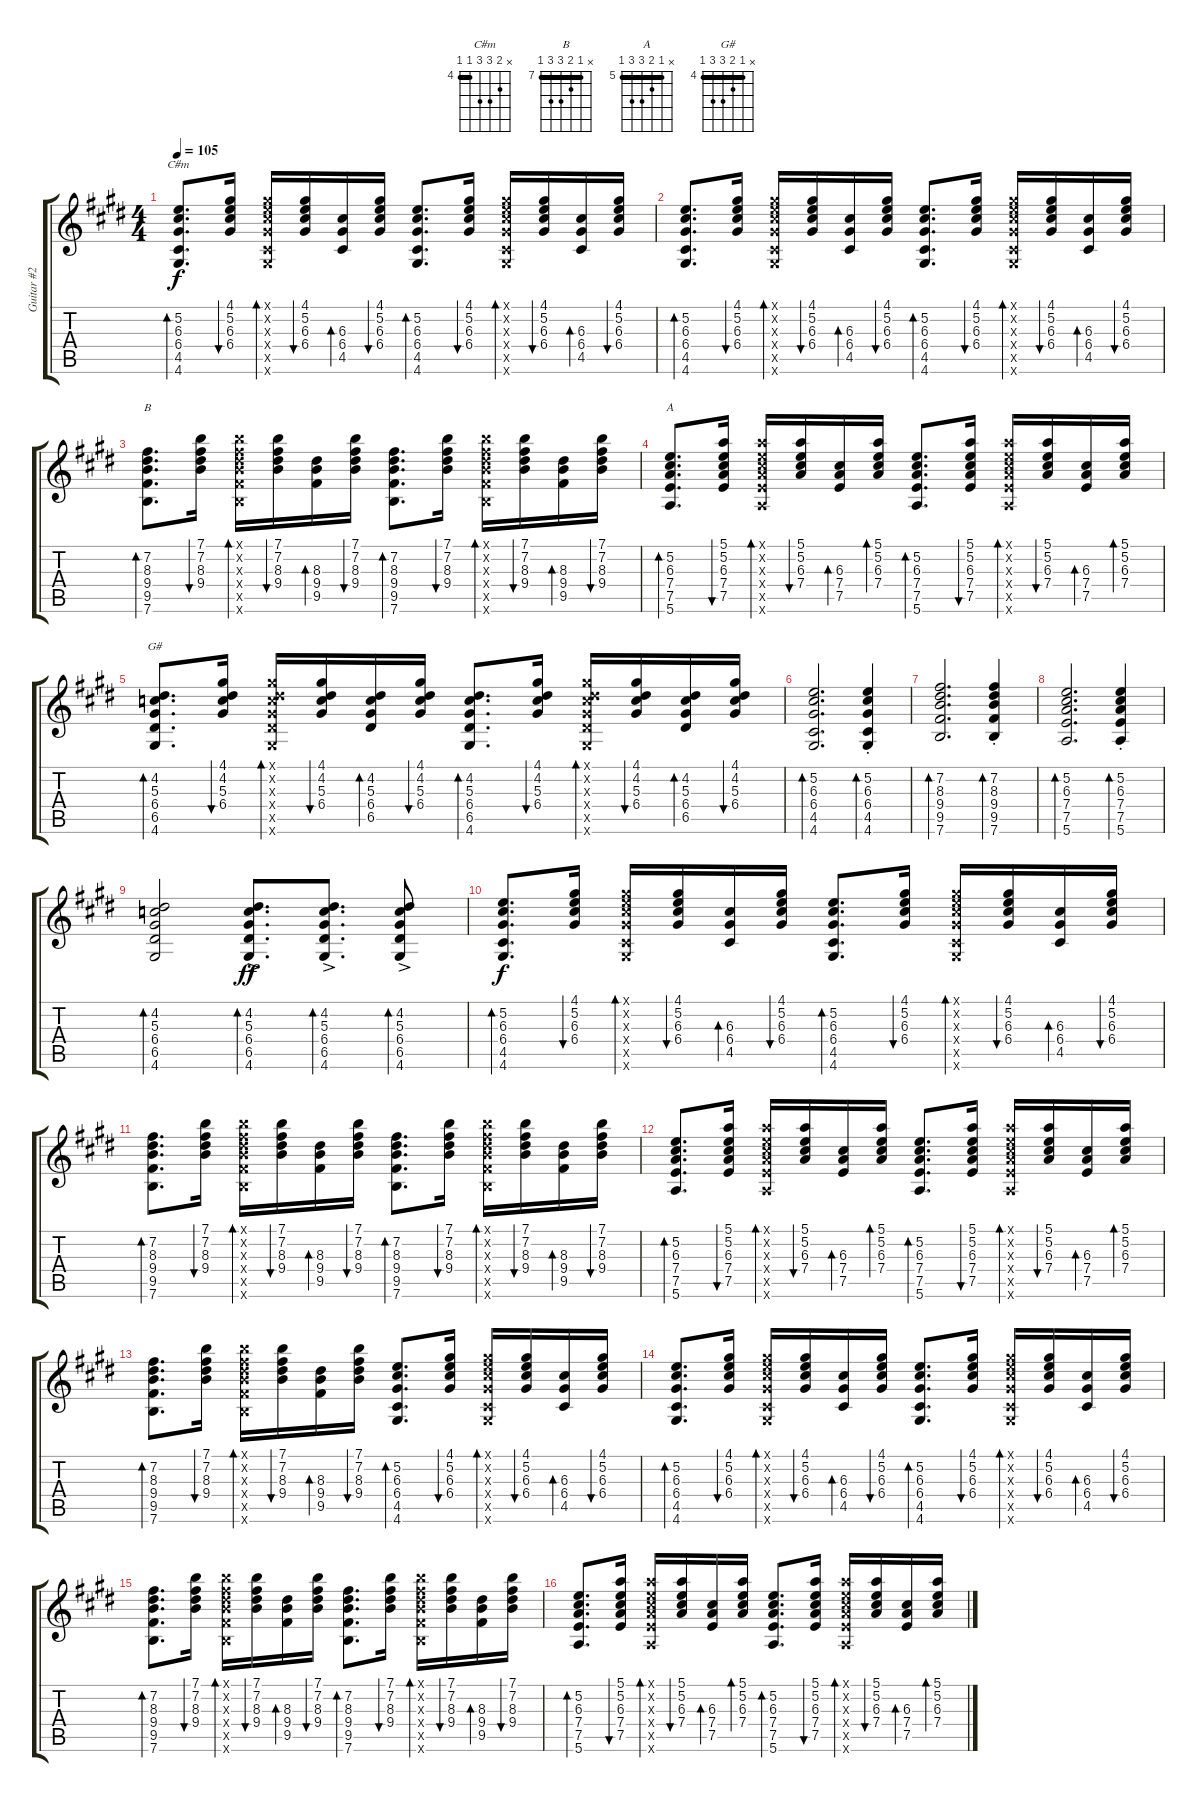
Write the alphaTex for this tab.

\track ("Guitar #2 > Rhythm" "Guitar #2 ") {instrument acousticguitarsteel}
\staff {score tabs}
\tuning (E4 B3 G3 D3 A2 E2) {hide}
\chord ("C#m" x 5 6 6 4 4) {firstfret 4 barre 4}
\chord ("B" x 7 8 9 9 7) {firstfret 7 barre 7}
\chord ("A" x 5 6 7 7 5) {firstfret 5 barre 5}
\chord ("G#" x 4 5 6 6 4) {firstfret 4 barre 4}
\ts (4 4)
\tempo 105
\clef g2
\ks e
(5.2 6.3 6.4 4.5 4.6).8{d bd 60 ch "C#m" dy f} (4.1 5.2 6.3 6.4).16{bu 30} (4.1{x} 5.2{x} 6.3{x} 6.4{x} 4.5{x} 4.6{x}).16{bd 30} (4.1 5.2 6.3 6.4).16{bu 30} (6.3 6.4 4.5).16{bd 30} (4.1 5.2 6.3 6.4).16{bu 30} (5.2 6.3 6.4 4.5 4.6).8{d bd 60} (4.1 5.2 6.3 6.4).16{bu 30} (4.1{x} 5.2{x} 6.3{x} 6.4{x} 4.5{x} 4.6{x}).16{bd 30} (4.1 5.2 6.3 6.4).16{bu 30} (6.3 6.4 4.5).16{bd 30} (4.1 5.2 6.3 6.4).16{bu 30} |
(5.2 6.3 6.4 4.5 4.6).8{d bd 60} (4.1 5.2 6.3 6.4).16{bu 30} (4.1{x} 5.2{x} 6.3{x} 6.4{x} 4.5{x} 4.6{x}).16{bd 30} (4.1 5.2 6.3 6.4).16{bu 30} (6.3 6.4 4.5).16{bd 30} (4.1 5.2 6.3 6.4).16{bu 30} (5.2 6.3 6.4 4.5 4.6).8{d bd 60} (4.1 5.2 6.3 6.4).16{bu 30} (4.1{x} 5.2{x} 6.3{x} 6.4{x} 4.5{x} 4.6{x}).16{bd 30} (4.1 5.2 6.3 6.4).16{bu 30} (6.3 6.4 4.5).16{bd 30} (4.1 5.2 6.3 6.4).16{bu 30} |
(7.2 8.3 9.4 9.5 7.6).8{d bd 60 ch "B" txt ""} (7.1 7.2 8.3 9.4).16{bu 30} (7.1{x} 7.2{x} 8.3{x} 9.4{x} 9.5{x} 7.6{x}).16{bd 30} (7.1 7.2 8.3 9.4).16{bu 30} (8.3 9.4 9.5).16{bd 30} (7.1 7.2 8.3 9.4).16{bu 30} (7.2 8.3 9.4 9.5 7.6).8{d bd 60} (7.1 7.2 8.3 9.4).16{bu 30} (7.1{x} 7.2{x} 8.3{x} 9.4{x} 9.5{x} 7.6{x}).16{bd 30} (7.1 7.2 8.3 9.4).16{bu 30} (8.3 9.4 9.5).16{bd 30} (7.1 7.2 8.3 9.4).16{bu 30} |
(5.2 6.3 7.4 7.5 5.6).8{d bd 60 ch "A"} (5.1 5.2 6.3 7.4 7.5).16{bu 30} (5.1{x} 5.2{x} 6.3{x} 7.4{x} 7.5{x} 5.6{x}).16{bd 30} (5.1 5.2 6.3 7.4).16{bu 30} (6.3 7.4 7.5).16{bd 30} (5.1 5.2 6.3 7.4).16{bd 30} (5.2 6.3 7.4 7.5 5.6).8{d bd 60} (5.1 5.2 6.3 7.4 7.5).16{bu 30} (5.1{x} 5.2{x} 6.3{x} 7.4{x} 7.5{x} 5.6{x}).16{bd 30} (5.1 5.2 6.3 7.4).16{bu 30} (6.3 7.4 7.5).16{bd 30} (5.1 5.2 6.3 7.4).16{bd 30} |
(4.2 5.3 6.4 6.5 4.6).8{d bd 60 ch "G#"} (4.1 4.2 5.3 6.4).16{bu 30} (4.1{x} 4.2{x} 5.3{x} 6.4{x} 6.5{x} 4.6{x}).16{bd 30} (4.1 4.2 5.3 6.4).16{bu 30} (4.2 5.3 6.4 6.5).16{bd 30} (4.1 4.2 5.3 6.4).16{bu 30} (4.2 5.3 6.4 6.5 4.6).8{d bd 60} (4.1 4.2 5.3 6.4).16{bu 30} (4.1{x} 4.2{x} 5.3{x} 6.4{x} 6.5{x} 4.6{x}).16{bd 30} (4.1 4.2 5.3 6.4).16{bu 30} (4.2 5.3 6.4 6.5).16{bd 30} (4.1 4.2 5.3 6.4).16{bu 30} |
(5.2 6.3 6.4 4.5 4.6).2{d bd 60} (5.2{st} 6.3{st} 6.4{st} 4.5{st} 4.6{st}).4{bd 60} |
(7.2 8.3 9.4 9.5 7.6).2{d bd 60} (7.2{st} 8.3{st} 9.4{st} 9.5{st} 7.6{st}).4{bd 60} |
(5.2 6.3 7.4 7.5 5.6).2{d bd 60} (5.2{st} 6.3{st} 7.4{st} 7.5{st} 5.6{st}).4{bd 60} |
(4.2 5.3 6.4 6.5 4.6).2{bd 60} (4.2{ac} 5.3{ac} 6.4{ac} 6.5{ac} 4.6{ac}).8{d bd 60 dy ff} (4.2{ac} 5.3{ac} 6.4{ac} 6.5{ac} 4.6{ac}).8{d bd 60} (4.2{ac} 5.3{ac} 6.4{ac} 6.5{ac} 4.6{ac}).8{bd 60} |
(5.2 6.3 6.4 4.5 4.6).8{d bd 60 dy f} (4.1 5.2 6.3 6.4).16{bu 30} (4.1{x} 5.2{x} 6.3{x} 6.4{x} 4.5{x} 4.6{x}).16{bd 30} (4.1 5.2 6.3 6.4).16{bu 30} (6.3 6.4 4.5).16{bd 30} (4.1 5.2 6.3 6.4).16{bu 30} (5.2 6.3 6.4 4.5 4.6).8{d bd 60} (4.1 5.2 6.3 6.4).16{bu 30} (4.1{x} 5.2{x} 6.3{x} 6.4{x} 4.5{x} 4.6{x}).16{bd 30} (4.1 5.2 6.3 6.4).16{bu 30} (6.3 6.4 4.5).16{bd 30} (4.1 5.2 6.3 6.4).16{bu 30} |
(7.2 8.3 9.4 9.5 7.6).8{d bd 60} (7.1 7.2 8.3 9.4).16{bu 30} (7.1{x} 7.2{x} 8.3{x} 9.4{x} 9.5{x} 7.6{x}).16{bd 30} (7.1 7.2 8.3 9.4).16{bu 30} (8.3 9.4 9.5).16{bd 30} (7.1 7.2 8.3 9.4).16{bu 30} (7.2 8.3 9.4 9.5 7.6).8{d bd 60} (7.1 7.2 8.3 9.4).16{bu 30} (7.1{x} 7.2{x} 8.3{x} 9.4{x} 9.5{x} 7.6{x}).16{bd 30} (7.1 7.2 8.3 9.4).16{bu 30} (8.3 9.4 9.5).16{bd 30} (7.1 7.2 8.3 9.4).16{bu 30} |
(5.2 6.3 7.4 7.5 5.6).8{d bd 60} (5.1 5.2 6.3 7.4 7.5).16{bu 30} (5.1{x} 5.2{x} 6.3{x} 7.4{x} 7.5{x} 5.6{x}).16{bd 30} (5.1 5.2 6.3 7.4).16{bu 30} (6.3 7.4 7.5).16{bd 30} (5.1 5.2 6.3 7.4).16{bd 30} (5.2 6.3 7.4 7.5 5.6).8{d bd 60} (5.1 5.2 6.3 7.4 7.5).16{bu 30} (5.1{x} 5.2{x} 6.3{x} 7.4{x} 7.5{x} 5.6{x}).16{bd 30} (5.1 5.2 6.3 7.4).16{bu 30} (6.3 7.4 7.5).16{bd 30} (5.1 5.2 6.3 7.4).16{bd 30} |
(7.2 8.3 9.4 9.5 7.6).8{d bd 60} (7.1 7.2 8.3 9.4).16{bu 30} (7.1{x} 7.2{x} 8.3{x} 9.4{x} 9.5{x} 7.6{x}).16{bd 30} (7.1 7.2 8.3 9.4).16{bu 30} (8.3 9.4 9.5).16{bd 30} (7.1 7.2 8.3 9.4).16{bu 30} (5.2 6.3 6.4 4.5 4.6).8{d bd 60} (4.1 5.2 6.3 6.4).16{bu 30} (4.1{x} 5.2{x} 6.3{x} 6.4{x} 4.5{x} 4.6{x}).16{bd 30} (4.1 5.2 6.3 6.4).16{bu 30} (6.3 6.4 4.5).16{bd 30} (4.1 5.2 6.3 6.4).16{bu 30} |
(5.2 6.3 6.4 4.5 4.6).8{d bd 60} (4.1 5.2 6.3 6.4).16{bu 30} (4.1{x} 5.2{x} 6.3{x} 6.4{x} 4.5{x} 4.6{x}).16{bd 30} (4.1 5.2 6.3 6.4).16{bu 30} (6.3 6.4 4.5).16{bd 30} (4.1 5.2 6.3 6.4).16{bu 30} (5.2 6.3 6.4 4.5 4.6).8{d bd 60} (4.1 5.2 6.3 6.4).16{bu 30} (4.1{x} 5.2{x} 6.3{x} 6.4{x} 4.5{x} 4.6{x}).16{bd 30} (4.1 5.2 6.3 6.4).16{bu 30} (6.3 6.4 4.5).16{bd 30} (4.1 5.2 6.3 6.4).16{bu 30} |
(7.2 8.3 9.4 9.5 7.6).8{d bd 60} (7.1 7.2 8.3 9.4).16{bu 30} (7.1{x} 7.2{x} 8.3{x} 9.4{x} 9.5{x} 7.6{x}).16{bd 30} (7.1 7.2 8.3 9.4).16{bu 30} (8.3 9.4 9.5).16{bd 30} (7.1 7.2 8.3 9.4).16{bu 30} (7.2 8.3 9.4 9.5 7.6).8{d bd 60} (7.1 7.2 8.3 9.4).16{bu 30} (7.1{x} 7.2{x} 8.3{x} 9.4{x} 9.5{x} 7.6{x}).16{bd 30} (7.1 7.2 8.3 9.4).16{bu 30} (8.3 9.4 9.5).16{bd 30} (7.1 7.2 8.3 9.4).16{bu 30} |
(5.2 6.3 7.4 7.5 5.6).8{d bd 60} (5.1 5.2 6.3 7.4 7.5).16{bu 30} (5.1{x} 5.2{x} 6.3{x} 7.4{x} 7.5{x} 5.6{x}).16{bd 30} (5.1 5.2 6.3 7.4).16{bu 30} (6.3 7.4 7.5).16{bd 30} (5.1 5.2 6.3 7.4).16{bd 30} (5.2 6.3 7.4 7.5 5.6).8{d bd 60} (5.1 5.2 6.3 7.4 7.5).16{bu 30} (5.1{x} 5.2{x} 6.3{x} 7.4{x} 7.5{x} 5.6{x}).16{bd 30} (5.1 5.2 6.3 7.4).16{bu 30} (6.3 7.4 7.5).16{bd 30} (5.1 5.2 6.3 7.4).16{bd 30}
